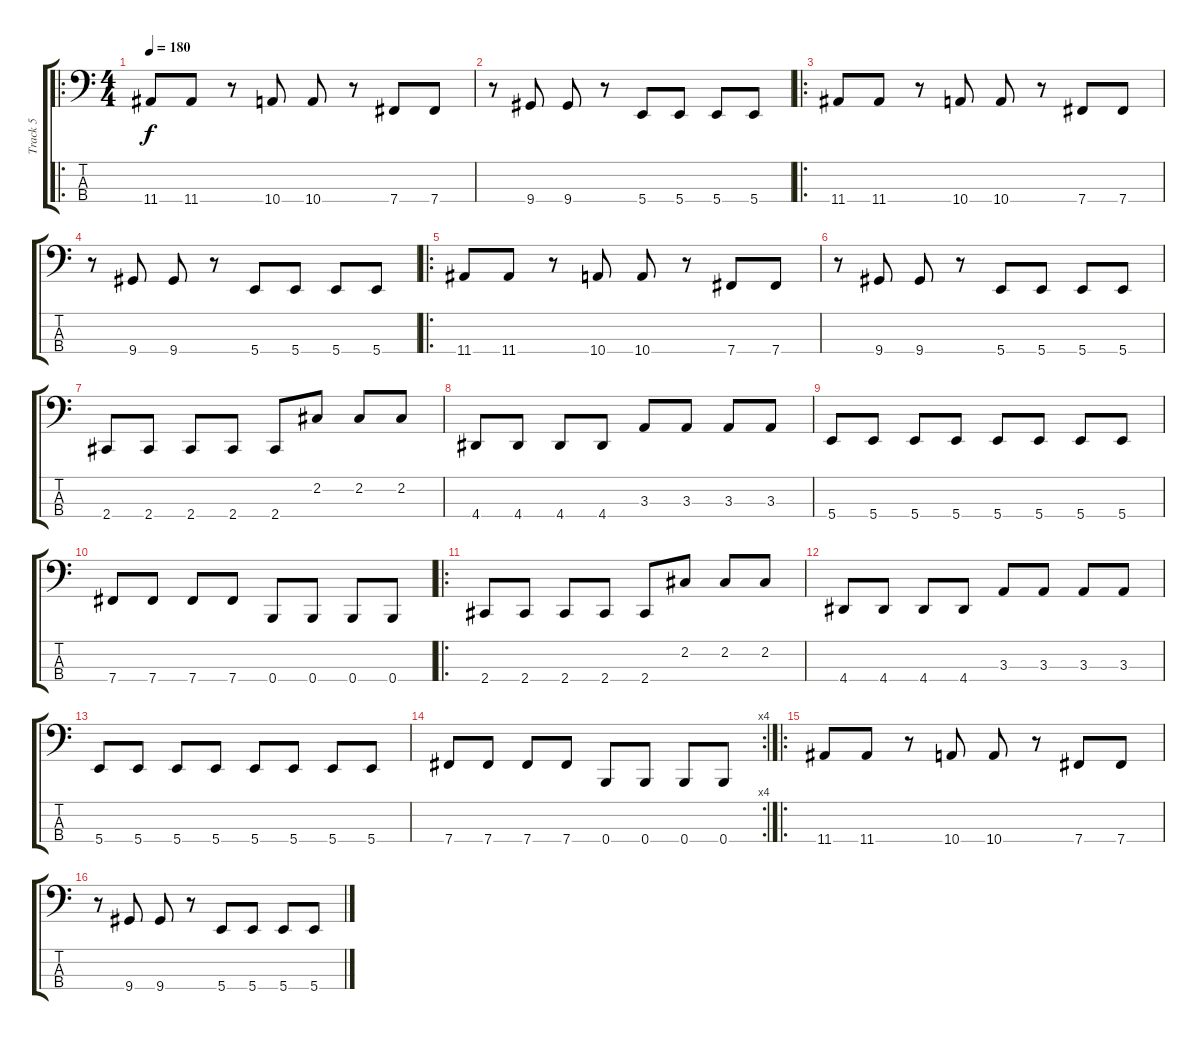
\track ("Track 5" "Track 5") {instrument electricbassfinger}
\staff {score tabs}
\tuning (E2 B1 Gb1 B0) {hide}
\ro
\ts (4 4)
\tempo 180
\clef f4
\ks c
11.4.8{dy f} 11.4.8 r.8 10.4.8 10.4.8 r.8 7.4.8 7.4.8 |
r.8 9.4.8 9.4.8 r.8 5.4.8 5.4.8 5.4.8 5.4.8 |
\ro
11.4.8 11.4.8 r.8 10.4.8 10.4.8 r.8 7.4.8 7.4.8 |
r.8 9.4.8 9.4.8 r.8 5.4.8 5.4.8 5.4.8 5.4.8 |
\ro
11.4.8 11.4.8 r.8 10.4.8 10.4.8 r.8 7.4.8 7.4.8 |
r.8 9.4.8 9.4.8 r.8 5.4.8 5.4.8 5.4.8 5.4.8 |
2.4.8 2.4.8 2.4.8 2.4.8 2.4.8 2.2.8 2.2.8 2.2.8 |
4.4.8 4.4.8 4.4.8 4.4.8 3.3.8 3.3.8 3.3.8 3.3.8 |
5.4.8 5.4.8 5.4.8 5.4.8 5.4.8 5.4.8 5.4.8 5.4.8 |
7.4.8 7.4.8 7.4.8 7.4.8 0.4.8 0.4.8 0.4.8 0.4.8 |
\ro
2.4.8 2.4.8 2.4.8 2.4.8 2.4.8 2.2.8 2.2.8 2.2.8 |
4.4.8 4.4.8 4.4.8 4.4.8 3.3.8 3.3.8 3.3.8 3.3.8 |
5.4.8 5.4.8 5.4.8 5.4.8 5.4.8 5.4.8 5.4.8 5.4.8 |
\rc 4
7.4.8 7.4.8 7.4.8 7.4.8 0.4.8 0.4.8 0.4.8 0.4.8 |
\ro
11.4.8 11.4.8 r.8 10.4.8 10.4.8 r.8 7.4.8 7.4.8 |
r.8 9.4.8 9.4.8 r.8 5.4.8 5.4.8 5.4.8 5.4.8
